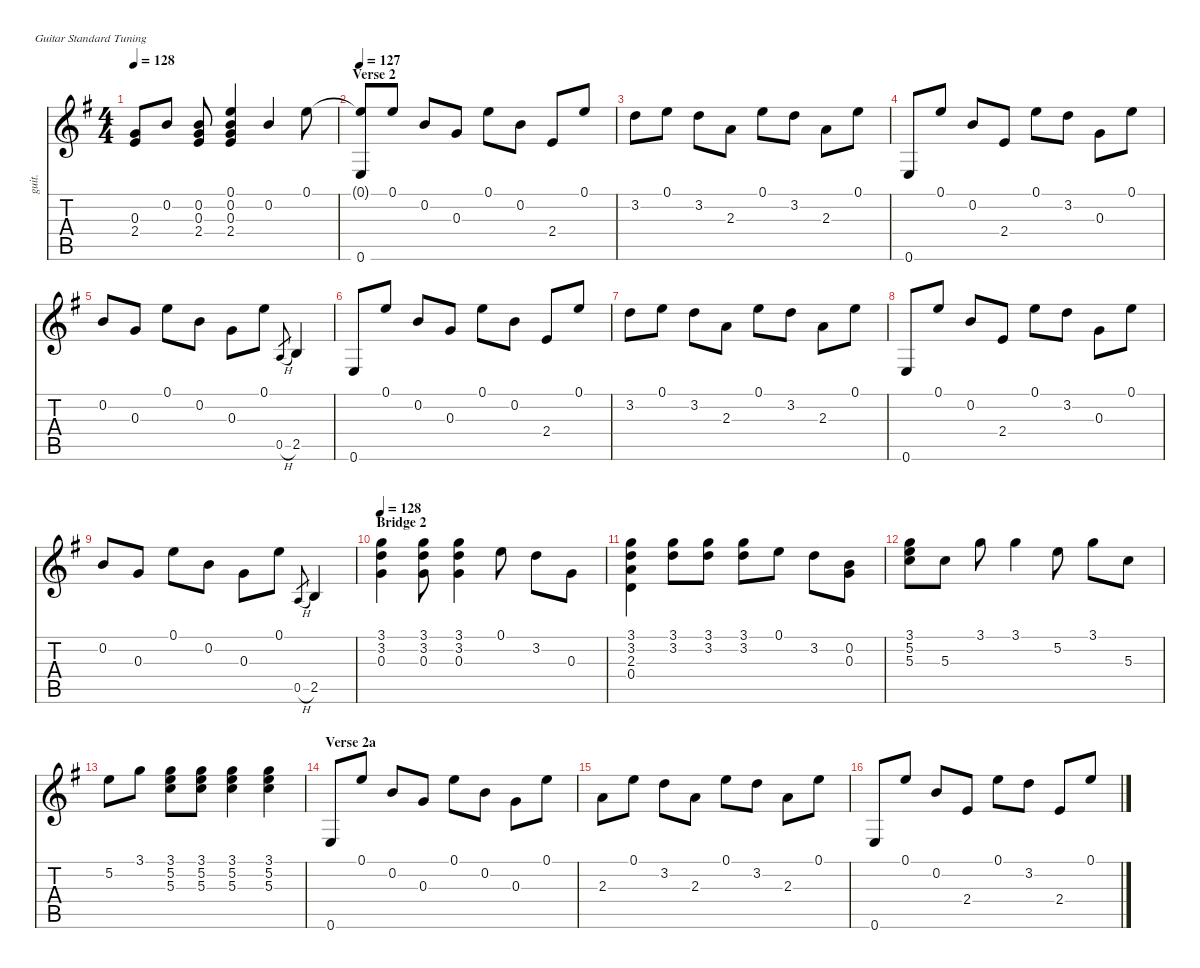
\defaultSystemsLayout 4
\hideDynamics
\bracketExtendMode nobrackets
\otherSystemsTrackNameOrientation horizontal
\track ("Gtrs 1,2 comb." "guit.") {defaultSystemsLayout 8 mute instrument electricguitarclean}
\staff {score tabs}
\tuning (E4 B3 G3 D3 A2 E2)
\ts (4 4)
\tempo 128
\clef g2
\ks eminor
(0.3{acc forcenatural} 2.4{acc forcenatural}).8{dy mf beam Up} 0.2{acc forcenatural}.8{beam Up} (0.2{acc forcenatural} 0.3{acc forcenatural} 2.4{acc forcenatural}).8{beam Up} (0.2{acc forcenatural} 0.3{acc forcenatural} 2.4{acc forcenatural} 0.1{acc forcenatural}).4{dy f beam Up} 0.2{acc forcenatural}.4{beam Up} 0.1{acc forcenatural}.8{beam Down} |
\section ("" "Verse 2")
\tempo 127
(0.6{acc forcenatural} 0.1{t acc forcenatural}).8{beam Up} 0.1{acc forcenatural}.8{beam Up} 0.2{acc forcenatural}.8{beam Up} 0.3{acc forcenatural}.8{beam Up} 0.1{acc forcenatural}.8{beam Down} 0.2{acc forcenatural}.8{beam Down} 2.4{acc forcenatural}.8{beam Up} 0.1{acc forcenatural}.8{beam Up} |
3.2{acc forcenatural}.8{beam Down} 0.1{acc forcenatural}.8{beam Down} 3.2{acc forcenatural}.8{beam Down} 2.3{acc forcenatural}.8{beam Down} 0.1{acc forcenatural}.8{beam Down} 3.2{acc forcenatural}.8{beam Down} 2.3{acc forcenatural}.8{beam Down} 0.1{acc forcenatural}.8{beam Down} |
0.6{acc forcenatural}.8{beam Up} 0.1{acc forcenatural}.8{beam Up} 0.2{acc forcenatural}.8{beam Up} 2.4{acc forcenatural}.8{beam Up} 0.1{acc forcenatural}.8{beam Down} 3.2{acc forcenatural}.8{beam Down} 0.3{acc forcenatural}.8{beam Down} 0.1{acc forcenatural}.8{beam Down} |
0.2{acc forcenatural}.8{beam Up} 0.3{acc forcenatural}.8{beam Up} 0.1{acc forcenatural}.8{beam Down} 0.2{acc forcenatural}.8{beam Down} 0.3{acc forcenatural}.8{beam Down} 0.1{acc forcenatural}.8{beam Down} 0.5{h acc forcenatural}.8{gr dy mf beam Up} 2.5{acc forcenatural}.4{dy f beam Up} |
0.6{acc forcenatural}.8{beam Up} 0.1{acc forcenatural}.8{beam Up} 0.2{acc forcenatural}.8{beam Up} 0.3{acc forcenatural}.8{beam Up} 0.1{acc forcenatural}.8{beam Down} 0.2{acc forcenatural}.8{beam Down} 2.4{acc forcenatural}.8{beam Up} 0.1{acc forcenatural}.8{beam Up} |
3.2{acc forcenatural}.8{beam Down} 0.1{acc forcenatural}.8{beam Down} 3.2{acc forcenatural}.8{beam Down} 2.3{acc forcenatural}.8{beam Down} 0.1{acc forcenatural}.8{beam Down} 3.2{acc forcenatural}.8{beam Down} 2.3{acc forcenatural}.8{beam Down} 0.1{acc forcenatural}.8{beam Down} |
0.6{acc forcenatural}.8{beam Up} 0.1{acc forcenatural}.8{beam Up} 0.2{acc forcenatural}.8{beam Up} 2.4{acc forcenatural}.8{beam Up} 0.1{acc forcenatural}.8{beam Down} 3.2{acc forcenatural}.8{beam Down} 0.3{acc forcenatural}.8{beam Down} 0.1{acc forcenatural}.8{beam Down} |
0.2{acc forcenatural}.8{beam Up} 0.3{acc forcenatural}.8{beam Up} 0.1{acc forcenatural}.8{beam Down} 0.2{acc forcenatural}.8{beam Down} 0.3{acc forcenatural}.8{beam Down} 0.1{acc forcenatural}.8{beam Down} 0.5{h acc forcenatural}.8{gr dy mf beam Up} 2.5{acc forcenatural}.4{dy f beam Up} |
\section ("" "Bridge 2")
\tempo 128
(3.1{acc forcenatural} 3.2{acc forcenatural} 0.3{acc forcenatural}).4{dy ff beam Down} (3.1{acc forcenatural} 3.2{acc forcenatural} 0.3{acc forcenatural}).8{dy mp beam Down} (3.1{acc forcenatural} 3.2{acc forcenatural} 0.3{acc forcenatural}).4{dy f beam Down} 0.1{acc forcenatural}.8{dy ff beam Down} 3.2{acc forcenatural}.8{dy f beam Down} 0.3{acc forcenatural}.8{dy mp beam Down} |
(3.1{acc forcenatural} 3.2{acc forcenatural} 2.3{acc forcenatural} 0.4{acc forcenatural}).4{dy f beam Down} (3.1{acc forcenatural} 3.2{acc forcenatural}).8{dy mf beam Down} (3.1{acc forcenatural} 3.2{acc forcenatural}).8{dy mp beam Down} (3.1{acc forcenatural} 3.2{acc forcenatural}).8{dy f beam Down} 0.1{acc forcenatural}.8{dy mf beam Down} 3.2{acc forcenatural}.8{dy ff beam Down} (0.2{acc forcenatural} 0.3{acc forcenatural}).8{dy mp beam Down} |
(3.1{acc forcenatural} 5.2{acc forcenatural} 5.3{acc forcenatural}).8{dy fff beam Down} 5.3{acc forcenatural}.8{dy ff beam Down} 3.1{acc forcenatural}.8{dy mp beam Down} 3.1{acc forcenatural}.4{dy mf beam Down} 5.2{acc forcenatural}.8{dy f beam Down} 3.1{acc forcenatural}.8{dy ff beam Down} 5.3{acc forcenatural}.8{dy mp beam Down} |
5.2{acc forcenatural}.8{dy mf beam Down} 3.1{acc forcenatural}.8{dy f beam Down} (3.1{acc forcenatural} 5.2{acc forcenatural} 5.3{acc forcenatural}).8{beam Down} (3.1{acc forcenatural} 5.2{acc forcenatural} 5.3{acc forcenatural}).8{dy mp beam Down} (3.1{acc forcenatural} 5.2{acc forcenatural} 5.3{acc forcenatural}).4{dy f beam Down} (3.1{acc forcenatural} 5.2{acc forcenatural} 5.3{acc forcenatural}).4{dy ff beam Down} |
\section ("" "Verse 2a")
0.6{acc forcenatural}.8{dy f beam Up} 0.1{acc forcenatural}.8{beam Up} 0.2{acc forcenatural}.8{beam Up} 0.3{acc forcenatural}.8{beam Up} 0.1{acc forcenatural}.8{beam Down} 0.2{acc forcenatural}.8{beam Down} 0.3{acc forcenatural}.8{beam Down} 0.1{acc forcenatural}.8{beam Down} |
2.3{acc forcenatural}.8{beam Down} 0.1{acc forcenatural}.8{beam Down} 3.2{acc forcenatural}.8{beam Down} 2.3{acc forcenatural}.8{beam Down} 0.1{acc forcenatural}.8{beam Down} 3.2{acc forcenatural}.8{beam Down} 2.3{acc forcenatural}.8{beam Down} 0.1{acc forcenatural}.8{beam Down} |
0.6{acc forcenatural}.8{beam Up} 0.1{acc forcenatural}.8{beam Up} 0.2{acc forcenatural}.8{beam Up} 2.4{acc forcenatural}.8{beam Up} 0.1{acc forcenatural}.8{beam Down} 3.2{acc forcenatural}.8{beam Down} 2.4{acc forcenatural}.8{beam Up} 0.1{acc forcenatural}.8{beam Up}
